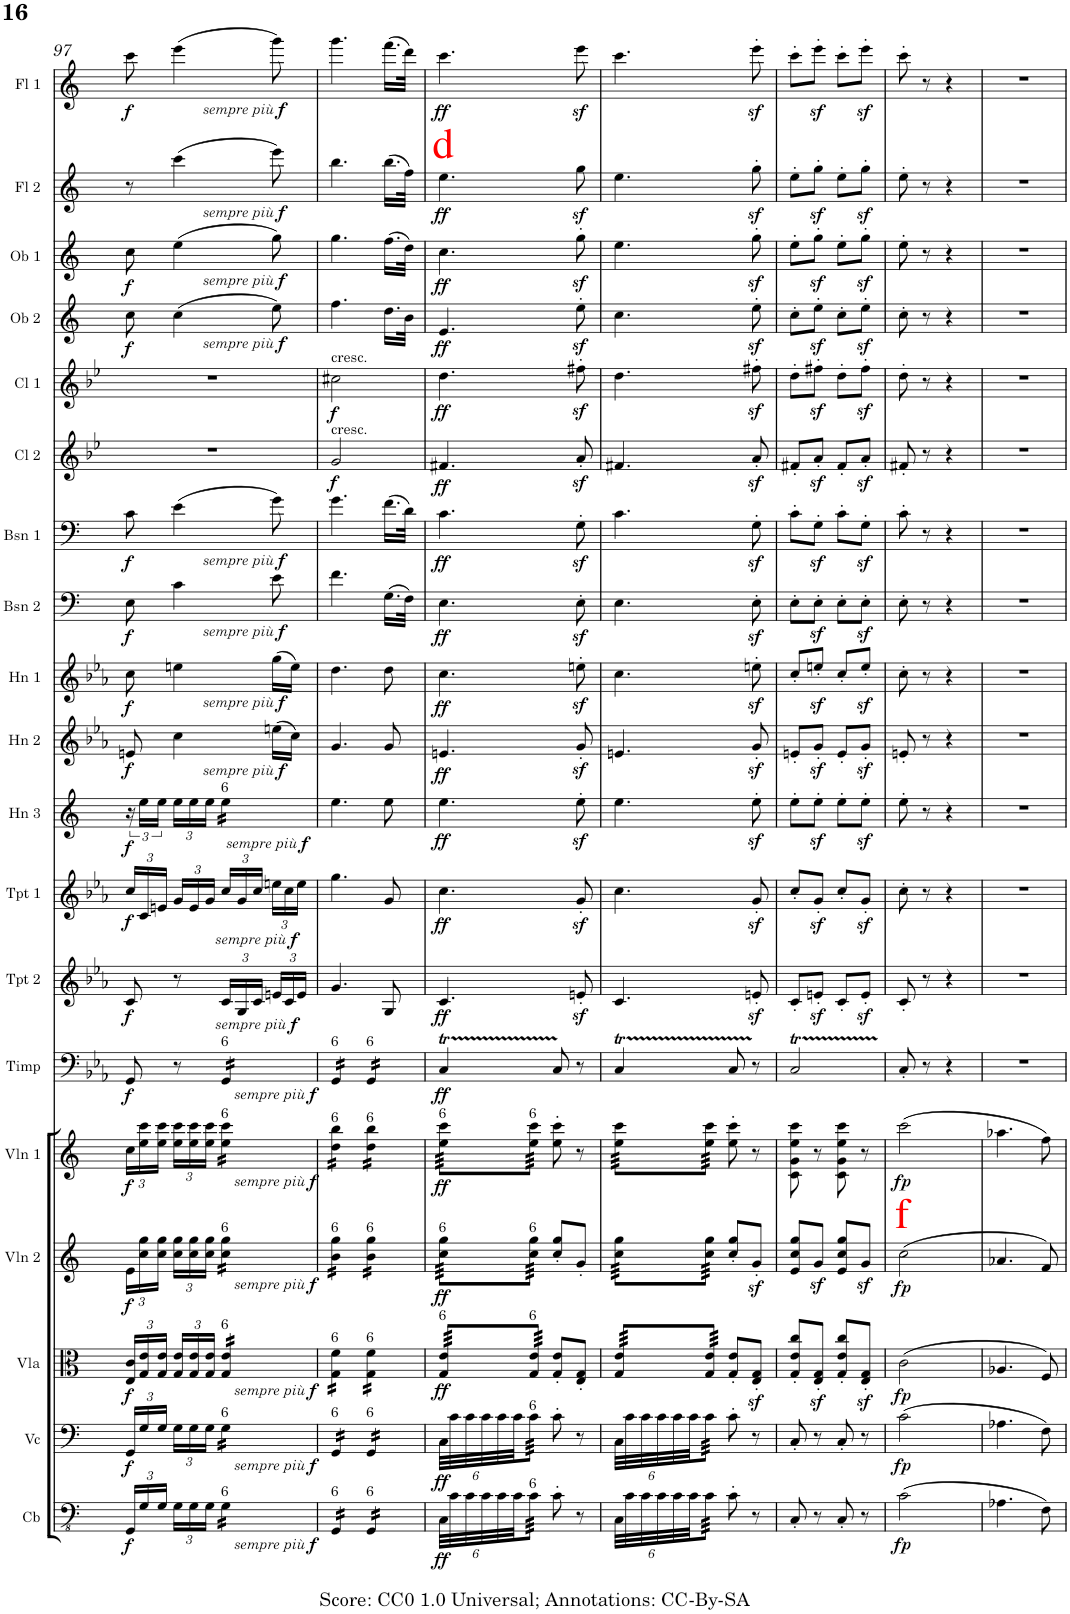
**kern	**dynam	**kern	**dynam	**kern	**dynam	**kern	**dynam	**kern	**text	**dynam	**kern	**dynam	**kern	**dynam	**kern	**dynam	**kern	**dynam	**kern	**dynam	**kern	**dynam	**kern	**dynam	**kern	**dynam	**kern	**dynam	**kern	**dynam	**kern	**dynam	**kern	**dynam	**kern	**dynam	**kern	**text	**dynam
*part19	*part19	*part18	*part18	*part17	*part17	*part16	*part16	*part15	*part15	*part15	*part14	*part14	*part13	*part13	*part12	*part12	*part11	*part11	*part10	*part10	*part9	*part9	*part8	*part8	*part7	*part7	*part6	*part6	*part5	*part5	*part4	*part4	*part3	*part3	*part2	*part2	*part1	*part1	*part1
*staff19	*staff19	*staff18	*staff18	*staff17	*staff17	*staff16	*staff16	*staff15	*staff15	*staff15	*staff14	*staff14	*staff13	*staff13	*staff12	*staff12	*staff11	*staff11	*staff10	*staff10	*staff9	*staff9	*staff8	*staff8	*staff7	*staff7	*staff6	*staff6	*staff5	*staff5	*staff4	*staff4	*staff3	*staff3	*staff2	*staff2	*staff1	*staff1	*staff1
*I"Contrabass	*	*I"Violoncello	*	*I"Viola	*	*I"Violin 2	*	*I"Violin 1	*	*	*I"Timpani	*	*I"C Trumpet 2	*	*I"C Trumpet 1	*	*I"Eb Horn 3	*	*I"C Horn 2	*	*I"C Horn 1	*	*I"Bassoon 2	*	*I"Bassoon 1	*	*I"Bb Clarinet 3	*	*I"Bb Clarinet 1	*	*I"Oboe 2	*	*I"Oboe 1	*	*I"Flute 2	*	*I"Flute 1	*	*
*I'Cb	*	*I'Vc	*	*I'Vla	*	*I'Vln 2	*	*I'Vln 1	*	*	*I'Timp	*	*I'Tpt 2	*	*I'Tpt 1	*	*I'Hn 3	*	*I'Hn 2	*	*I'Hn 1	*	*I'Bsn 2	*	*I'Bsn 1	*	*I'Cl 2	*	*I'Cl 1	*	*I'Ob 2	*	*I'Ob 1	*	*I'Fl 2	*	*I'Fl 1	*	*
!!LO:PB:g=z
*clefFv4	*	*clefF4	*	*clefC3	*	*clefG2	*	*clefG2	*	*	*clefF4	*	*clefG2	*	*clefG2	*	*clefG2	*	*clefG2	*	*clefG2	*	*clefF4	*	*clefF4	*	*clefG2	*	*clefG2	*	*clefG2	*	*clefG2	*	*clefG2	*	*clefG2	*	*
*	*	*	*	*	*	*	*	*	*	*	*	*	*	*	*	*	*Trd5c9	*	*Trd7c12	*	*Trd7c12	*	*	*	*	*	*Trd1c2	*	*Trd1c2	*	*	*	*	*	*	*	*	*	*
*k[]	*	*k[]	*	*k[]	*	*k[]	*	*k[]	*	*	*k[b-e-a-]	*	*k[b-e-a-]	*	*k[b-e-a-]	*	*k[]	*	*k[b-e-a-]	*	*k[b-e-a-]	*	*k[]	*	*k[]	*	*k[b-e-]	*	*k[b-e-]	*	*k[]	*	*k[]	*	*k[]	*	*k[]	*	*
*C:	*	*C:	*	*C:	*	*C:	*	*C:	*	*	*	*	*	*	*	*	*	*	*	*	*	*	*C:	*	*C:	*	*	*	*	*	*C:	*	*C:	*	*C:	*	*C:	*	*
*M2/4	*	*M2/4	*	*M2/4	*	*M2/4	*	*M2/4	*	*	*M2/4	*	*M2/4	*	*M2/4	*	*M2/4	*	*M2/4	*	*M2/4	*	*M2/4	*	*M2/4	*	*M2/4	*	*M2/4	*	*M2/4	*	*M2/4	*	*M2/4	*	*M2/4	*	*
*Xbrackettup	*	*Xbrackettup	*	*Xbrackettup	*	*Xbrackettup	*	*Xbrackettup	*	*	*	*	*	*	*Xbrackettup	*	*	*	*	*	*	*	*	*	*	*	*	*	*	*	*	*	*	*	*	*	*	*	*
=97	=97	=97	=97	=97	=97	=97	=97	=97	=97	=97	=97	=97	=97	=97	=97	=97	=97	=97	=97	=97	=97	=97	=97	=97	=97	=97	=97	=97	=97	=97	=97	=97	=97	=97	=97	=97	=97	=97	=97
!	!LO:DY:b	!	!LO:DY:b	!	!LO:DY:b	!	!LO:DY:b	!	!	!LO:DY:b	!	!LO:DY:b	!	!LO:DY:b	!	!LO:DY:b	!	!LO:DY:b	!	!LO:DY:b	!	!LO:DY:b	!	!LO:DY:b	!	!LO:DY:b	!	!	!	!	!	!LO:DY:b	!	!LO:DY:b	!	!	!	!	!LO:DY:b
24GGG/LL	f	24GG/LL	f	24E/ 24c/LL	f	24e\LL	f	24cc\LL	.	f	8GG/	f	8c/	f	24cc/LL	f	24r	f	8en/	f	8cc\	f	8E\	f	8c\	f	2r	.	2r	.	8cc\	f	8cc\	f	8r	.	8ccc\	.	f
24GG/	.	24G/	.	24G/ 24e/	.	24cc\ 24gg\	.	24ee\ 24ccc\	.	.	.	.	.	.	24c/	.	24ee\LL	.	.	.	.	.	.	.	.	.	.	.	.	.	.	.	.	.	.	.	.	.	.
24GG/JJ	.	24G/JJ	.	24G/ 24e/JJ	.	24cc\ 24gg\JJ	.	24ee\ 24ccc\JJ	.	.	.	.	.	.	24en/JJ	.	24ee\JJ	.	.	.	.	.	.	.	.	.	.	.	.	.	.	.	.	.	.	.	.	.	.
*	*	*	*	*	*	*	*	*	*	*	*	*	*	*	*	*	*Xbrackettup	*	*	*	*	*	*	*	*	*	*	*	*	*	*	*	*	*	*	*	*	*	*
24GG\LL	.	24G\LL	.	24G/ 24e/LL	.	24cc\ 24gg\LL	.	24ee\ 24ccc\LL	.	.	8r	.	8r	.	24g/LL	.	24ee\LL	.	4cc\	.	4een\	.	4c\	.	(4e\	.	.	.	.	.	(4cc\	.	(4ee\	.	(4ccc\	.	(4eee\	.	.
24GG\	.	24G\	.	24G/ 24e/	.	24cc\ 24gg\	.	24ee\ 24ccc\	.	.	.	.	.	.	24e/	.	24ee\	.	.	.	.	.	.	.	.	.	.	.	.	.	.	.	.	.	.	.	.	.	.
24GG\JJ	.	24G\JJ	.	24G/ 24e/JJ	.	24cc\ 24gg\JJ	.	24ee\ 24ccc\JJ	.	.	.	.	.	.	24g/JJ	.	24ee\JJ	.	.	.	.	.	.	.	.	.	.	.	.	.	.	.	.	.	.	.	.	.	.
*	*	*	*	*	*	*	*	*	*	*	*	*	*Xbrackettup	*	*	*	*	*	*	*	*	*	*	*	*	*	*	*	*	*	*	*	*	*	*	*	*	*	*
!	!	!	!	!	!	!	!	!	!	!	!	!	!	!	!	!	!LO:TX:a:t=6	!	!	!	!	!	!	!	!	!	!	!	!	!	!	!	!	!	!	!	!	!	!
!	!	!	!	!	!	!	!	!	!	!	!LO:TX:a:t=6	!	!	!	!	!	!	!	!	!	!	!	!	!	!	!	!	!	!	!	!	!	!	!	!	!	!	!	!
!	!	!	!	!	!	!	!	!LO:TX:a:t=6	!	!	!	!	!	!	!	!	!	!	!	!	!	!	!	!	!	!	!	!	!	!	!	!	!	!	!	!	!	!	!
!	!	!	!	!	!	!LO:TX:a:t=6	!	!	!	!	!	!	!	!	!	!	!	!	!	!	!	!	!	!	!	!	!	!	!	!	!	!	!	!	!	!	!	!	!
!	!	!	!	!LO:TX:a:t=6	!	!	!	!	!	!	!	!	!	!	!	!	!	!	!	!	!	!	!	!	!	!	!	!	!	!	!	!	!	!	!	!	!	!	!
!	!	!LO:TX:a:t=6	!	!	!	!	!	!	!	!	!	!	!	!	!	!	!	!	!	!	!	!	!	!	!	!	!	!	!	!	!	!	!	!	!	!	!	!	!
!LO:TX:a:t=6	!	!	!	!	!	!	!	!	!	!	!	!	!	!	!	!	!	!	!	!	!	!	!	!	!	!	!	!	!	!	!	!	!	!	!	!	!	!	!
!	!LO:DY:b	!	!	!	!	!	!	!	!	!	!	!	!	!	!	!	!	!	!	!	!	!	!	!	!	!	!	!	!	!	!	!	!	!	!	!	!	!	!
!	!LO:DY:n=1:b	!	!LO:DY:b	!	!	!	!	!	!	!	!	!	!	!	!	!	!	!	!	!	!	!	!	!	!	!	!	!	!	!	!	!	!	!	!	!	!	!	!
!	!	!	!LO:DY:n=1:b	!	!LO:DY:b	!	!	!	!	!	!	!	!	!	!	!	!	!	!	!	!	!	!	!	!	!	!	!	!	!	!	!	!	!	!	!	!	!	!
!	!	!	!	!	!LO:DY:n=1:b	!	!LO:DY:b	!	!	!	!	!	!	!	!	!	!	!	!	!	!	!	!	!	!	!	!	!	!	!	!	!	!	!	!	!	!	!	!
!	!	!	!	!	!	!	!LO:DY:n=1:b	!	!	!LO:DY:b	!	!	!	!	!	!	!	!	!	!	!	!	!	!	!	!	!	!	!	!	!	!	!	!	!	!	!	!	!
!	!	!	!	!	!	!	!	!	!	!LO:DY:n=1:b	!	!LO:DY:b	!	!	!	!	!	!	!	!	!	!	!	!	!	!	!	!	!	!	!	!	!	!	!	!	!	!	!
!	!	!	!	!	!	!	!	!	!	!	!	!LO:DY:n=1:b	!	!	!	!	!	!LO:DY:b	!	!	!	!	!	!	!	!	!	!	!	!	!	!	!	!	!	!	!	!	!
!	!	!	!	!	!	!	!	!	!	!	!	!	!	!	!	!	!	!LO:DY:n=1:b	!	!	!	!	!	!	!	!	!	!	!	!	!	!	!	!	!	!	!	!	!
*tremolo	*	*	*	*	*	*	*	*	*	*	*	*	*	*	*	*	*	*	*	*	*	*	*	*	*	*	*	*	*	*	*	*	*	*	*	*	*	*	*
*	*	*tremolo	*	*	*	*	*	*	*	*	*	*	*	*	*	*	*	*	*	*	*	*	*	*	*	*	*	*	*	*	*	*	*	*	*	*	*	*	*
*	*	*	*	*tremolo	*	*	*	*	*	*	*	*	*	*	*	*	*	*	*	*	*	*	*	*	*	*	*	*	*	*	*	*	*	*	*	*	*	*	*
*	*	*	*	*	*	*tremolo	*	*	*	*	*	*	*	*	*	*	*	*	*	*	*	*	*	*	*	*	*	*	*	*	*	*	*	*	*	*	*	*	*
*	*	*	*	*	*	*	*	*tremolo	*	*	*	*	*	*	*	*	*	*	*	*	*	*	*	*	*	*	*	*	*	*	*	*	*	*	*	*	*	*	*
*	*	*	*	*	*	*	*	*	*	*	*tremolo	*	*	*	*	*	*	*	*	*	*	*	*	*	*	*	*	*	*	*	*	*	*	*	*	*	*	*	*
*	*	*	*	*	*	*	*	*	*	*	*	*	*	*	*	*	*tremolo	*	*	*	*	*	*	*	*	*	*	*	*	*	*	*	*	*	*	*	*	*	*
16GG\LL	other-dynamics f	16G\LL	other-dynamics f	16G/ 16e/LL	other-dynamics f	16cc\ 16gg\LL	other-dynamics f	16ee\ 16ccc\LL	.	other-dynamics f	16GG/LL	other-dynamics f	24c/LL	.	24cc/LL	.	16ee\LL	other-dynamics f	.	.	.	.	.	.	.	.	.	.	.	.	.	.	.	.	.	.	.	.	.
.	.	.	.	.	.	.	.	.	.	.	.	.	24G/	.	24g/	.	.	.	.	.	.	.	.	.	.	.	.	.	.	.	.	.	.	.	.	.	.	.	.
16GG\	.	16G\	.	16G/ 16e/	.	16cc\ 16gg\	.	16ee\ 16ccc\	.	.	16GG/	.	.	.	.	.	16ee\	.	.	.	.	.	.	.	.	.	.	.	.	.	.	.	.	.	.	.	.	.	.
.	.	.	.	.	.	.	.	.	.	.	.	.	24c/JJ	.	24cc/JJ	.	.	.	.	.	.	.	.	.	.	.	.	.	.	.	.	.	.	.	.	.	.	.	.
!	!	!	!	!	!	!	!	!	!	!	!	!	!	!	!	!	!	!	!	!LO:DY:b	!	!	!	!	!	!	!	!	!	!	!	!	!	!	!	!	!	!	!
!	!	!	!	!	!	!	!	!	!	!	!	!	!	!	!	!	!	!	!	!LO:DY:n=1:b	!	!LO:DY:b	!	!	!	!	!	!	!	!	!	!	!	!	!	!	!	!	!
!	!	!	!	!	!	!	!	!	!	!	!	!	!	!	!	!	!	!	!	!	!	!LO:DY:n=1:b	!	!LO:DY:b	!	!	!	!	!	!	!	!	!	!	!	!	!	!	!
!	!	!	!	!	!	!	!	!	!	!	!	!	!	!	!	!	!	!	!	!	!	!	!	!LO:DY:n=1:b	!	!LO:DY:b	!	!	!	!	!	!	!	!	!	!	!	!	!
!	!	!	!	!	!	!	!	!	!	!	!	!	!	!	!	!	!	!	!	!	!	!	!	!	!	!LO:DY:n=1:b	!	!	!	!	!	!LO:DY:b	!	!	!	!	!	!	!
!	!	!	!	!	!	!	!	!	!	!	!	!	!	!	!	!	!	!	!	!	!	!	!	!	!	!	!	!	!	!	!	!LO:DY:n=1:b	!	!LO:DY:b	!	!	!	!	!
!	!	!	!	!	!	!	!	!	!	!	!	!	!	!	!	!	!	!	!	!	!	!	!	!	!	!	!	!	!	!	!	!	!	!LO:DY:n=1:b	!	!LO:DY:b	!	!	!
!	!	!	!	!	!	!	!	!	!	!	!	!	!	!	!	!	!	!	!	!	!	!	!	!	!	!	!	!	!	!	!	!	!	!	!	!LO:DY:n=1:b	!	!	!LO:DY:b
!	!	!	!	!	!	!	!	!	!	!	!	!	!	!	!	!	!	!	!	!	!	!	!	!	!	!	!	!	!	!	!	!	!	!	!	!	!	!	!LO:DY:n=1:b
16GG\	.	16G\	.	16G/ 16e/	.	16cc\ 16gg\	.	16ee\ 16ccc\	.	.	16GG/	.	24en/LL	.	24een\LL	.	16ee\	.	(16een\LL	other-dynamics f	(16gg\LL	other-dynamics f	8e\	other-dynamics f	8g\)	other-dynamics f	.	.	.	.	8ee\)	other-dynamics f	8gg\)	other-dynamics f	8eee\)	other-dynamics f	8ggg\)	.	other-dynamics f
!	!	!	!	!	!	!	!	!	!	!	!	!	!	!LO:DY:b	!	!	!	!	!	!	!	!	!	!	!	!	!	!	!	!	!	!	!	!	!	!	!	!	!
!	!	!	!	!	!	!	!	!	!	!	!	!	!	!LO:DY:n=1:b	!	!LO:DY:b	!	!	!	!	!	!	!	!	!	!	!	!	!	!	!	!	!	!	!	!	!	!	!
!	!	!	!	!	!	!	!	!	!	!	!	!	!	!	!	!LO:DY:n=1:b	!	!	!	!	!	!	!	!	!	!	!	!	!	!	!	!	!	!	!	!	!	!	!
.	.	.	.	.	.	.	.	.	.	.	.	.	24c/	other-dynamics f	24cc\	other-dynamics f	.	.	.	.	.	.	.	.	.	.	.	.	.	.	.	.	.	.	.	.	.	.	.
16GG\JJ	.	16G\JJ	.	16G/ 16e/JJ	.	16cc\ 16gg\JJ	.	16ee\ 16ccc\JJ	.	.	16GG/JJ	.	.	.	.	.	16ee\JJ	.	16cc\JJ)	.	16ee\JJ)	.	.	.	.	.	.	.	.	.	.	.	.	.	.	.	.	.	.
*	*	*	*	*	*	*	*	*	*	*	*	*	*	*	*	*	*Xtremolo	*	*	*	*	*	*	*	*	*	*	*	*	*	*	*	*	*	*	*	*	*	*
.	.	.	.	.	.	.	.	.	.	.	.	.	24e/JJ	.	24ee\JJ	.	.	.	.	.	.	.	.	.	.	.	.	.	.	.	.	.	.	.	.	.	.	.	.
=98	=98	=98	=98	=98	=98	=98	=98	=98	=98	=98	=98	=98	=98	=98	=98	=98	=98	=98	=98	=98	=98	=98	=98	=98	=98	=98	=98	=98	=98	=98	=98	=98	=98	=98	=98	=98	=98	=98	=98
!	!	!	!	!	!	!	!	!	!	!	!	!	!	!	!	!	!	!	!	!	!	!	!	!	!	!	!	!	!LO:TX:a:t=cresc.	!	!	!	!	!	!	!	!	!	!
!	!	!	!	!	!	!	!	!	!	!	!	!	!	!	!	!	!	!	!	!	!	!	!	!	!	!	!LO:TX:a:t=cresc.	!	!	!	!	!	!	!	!	!	!	!	!
!	!	!	!	!	!	!	!	!	!	!	!LO:TX:a:t=6	!	!	!	!	!	!	!	!	!	!	!	!	!	!	!	!	!	!	!	!	!	!	!	!	!	!	!	!
!	!	!	!	!	!	!	!	!LO:TX:a:t=6	!	!	!	!	!	!	!	!	!	!	!	!	!	!	!	!	!	!	!	!	!	!	!	!	!	!	!	!	!	!	!
!	!	!	!	!	!	!LO:TX:a:t=6	!	!	!	!	!	!	!	!	!	!	!	!	!	!	!	!	!	!	!	!	!	!	!	!	!	!	!	!	!	!	!	!	!
!	!	!	!	!LO:TX:a:t=6	!	!	!	!	!	!	!	!	!	!	!	!	!	!	!	!	!	!	!	!	!	!	!	!	!	!	!	!	!	!	!	!	!	!	!
!	!	!LO:TX:a:t=6	!	!	!	!	!	!	!	!	!	!	!	!	!	!	!	!	!	!	!	!	!	!	!	!	!	!	!	!	!	!	!	!	!	!	!	!	!
!LO:TX:a:t=6	!	!	!	!	!	!	!	!	!	!	!	!	!	!	!	!	!	!	!	!	!	!	!	!	!	!	!	!	!	!	!	!	!	!	!	!	!	!	!
!	!	!	!	!	!	!	!	!	!	!	!	!	!	!	!	!	!	!	!	!	!	!	!	!	!	!	!	!LO:DY:b	!	!LO:DY:b	!	!	!	!	!	!	!	!	!
16GGG/LL	.	16GG/LL	.	16G\ 16f\LL	.	16b\ 16gg\LL	.	16dd\ 16bb\LL	.	.	16GG/LL	.	4.g/	.	4.gg\	.	4.ee\	.	4.g/	.	4.dd\	.	4.f\	.	4.g\	.	2g/	f	2cc#X\	f	4.ff\	.	4.gg\	.	4.bb\	.	4.ggg\	.	.
16GGG/	.	16GG/	.	16G\ 16f\	.	16b\ 16gg\	.	16dd\ 16bb\	.	.	16GG/	.	.	.	.	.	.	.	.	.	.	.	.	.	.	.	.	.	.	.	.	.	.	.	.	.	.	.	.
16GGG/	.	16GG/	.	16G\ 16f\	.	16b\ 16gg\	.	16dd\ 16bb\	.	.	16GG/	.	.	.	.	.	.	.	.	.	.	.	.	.	.	.	.	.	.	.	.	.	.	.	.	.	.	.	.
16GGG/JJ	.	16GG/JJ	.	16G\ 16f\JJ	.	16b\ 16gg\JJ	.	16dd\ 16bb\JJ	.	.	16GG/JJ	.	.	.	.	.	.	.	.	.	.	.	.	.	.	.	.	.	.	.	.	.	.	.	.	.	.	.	.
!	!	!	!	!	!	!	!	!	!	!	!LO:TX:a:t=6	!	!	!	!	!	!	!	!	!	!	!	!	!	!	!	!	!	!	!	!	!	!	!	!	!	!	!	!
!	!	!	!	!	!	!	!	!LO:TX:a:t=6	!	!	!	!	!	!	!	!	!	!	!	!	!	!	!	!	!	!	!	!	!	!	!	!	!	!	!	!	!	!	!
!	!	!	!	!	!	!LO:TX:a:t=6	!	!	!	!	!	!	!	!	!	!	!	!	!	!	!	!	!	!	!	!	!	!	!	!	!	!	!	!	!	!	!	!	!
!	!	!	!	!LO:TX:a:t=6	!	!	!	!	!	!	!	!	!	!	!	!	!	!	!	!	!	!	!	!	!	!	!	!	!	!	!	!	!	!	!	!	!	!	!
!	!	!LO:TX:a:t=6	!	!	!	!	!	!	!	!	!	!	!	!	!	!	!	!	!	!	!	!	!	!	!	!	!	!	!	!	!	!	!	!	!	!	!	!	!
!LO:TX:a:t=6	!	!	!	!	!	!	!	!	!	!	!	!	!	!	!	!	!	!	!	!	!	!	!	!	!	!	!	!	!	!	!	!	!	!	!	!	!	!	!
16GGG/LL	.	16GG/LL	.	16G\ 16f\LL	.	16b\ 16gg\LL	.	16dd\ 16bb\LL	.	.	16GG/LL	.	.	.	.	.	.	.	.	.	.	.	.	.	.	.	.	.	.	.	.	.	.	.	.	.	.	.	.
16GGG/	.	16GG/	.	16G\ 16f\	.	16b\ 16gg\	.	16dd\ 16bb\	.	.	16GG/	.	.	.	.	.	.	.	.	.	.	.	.	.	.	.	.	.	.	.	.	.	.	.	.	.	.	.	.
16GGG/	.	16GG/	.	16G\ 16f\	.	16b\ 16gg\	.	16dd\ 16bb\	.	.	16GG/	.	8G/	.	8g/	.	8ee\	.	8g/	.	8dd\	.	(16.G\LL	.	(16.f\LL	.	.	.	.	.	16.dd\LL	.	(16.ff\LL	.	(16.bb\LL	.	(16.fff\LL	.	.
16GGG/JJ	.	16GG/JJ	.	16G\ 16f\JJ	.	16b\ 16gg\JJ	.	16dd\ 16bb\JJ	.	.	16GG/JJ	.	.	.	.	.	.	.	.	.	.	.	.	.	.	.	.	.	.	.	.	.	.	.	.	.	.	.	.
*	*	*	*	*	*	*	*	*	*	*	*Xtremolo	*	*	*	*	*	*	*	*	*	*	*	*	*	*	*	*	*	*	*	*	*	*	*	*	*	*	*	*
*	*	*Xtremolo	*	*	*	*	*	*	*	*	*	*	*	*	*	*	*	*	*	*	*	*	*	*	*	*	*	*	*	*	*	*	*	*	*	*	*	*	*
*Xtremolo	*	*	*	*	*	*	*	*	*	*	*	*	*	*	*	*	*	*	*	*	*	*	*	*	*	*	*	*	*	*	*	*	*	*	*	*	*	*	*
.	.	.	.	.	.	.	.	.	.	.	.	.	.	.	.	.	.	.	.	.	.	.	32F\JJk)	.	32d\JJk)	.	.	.	.	.	32b\JJk	.	32dd\JJk)	.	32ff\JJk)	.	32ddd\JJk)	.	.
=99	=99	=99	=99	=99	=99	=99	=99	=99	=99	=99	=99	=99	=99	=99	=99	=99	=99	=99	=99	=99	=99	=99	=99	=99	=99	=99	=99	=99	=99	=99	=99	=99	=99	=99	=99	=99	=99	=99	=99
!	!	!	!	!	!	!	!	!LO:TX:a:t=6	!	!	!	!	!	!	!	!	!	!	!	!	!	!	!	!	!	!	!	!	!	!	!	!	!	!	!	!	!	!	!
!	!	!	!	!	!	!LO:TX:a:t=6	!	!	!	!	!	!	!	!	!	!	!	!	!	!	!	!	!	!	!	!	!	!	!	!	!	!	!	!	!	!	!	!	!
!	!	!	!	!LO:TX:a:t=6	!	!	!	!	!	!	!	!	!	!	!	!	!	!	!	!	!	!	!	!	!	!	!	!	!	!	!	!	!	!	!	!	!	!	!
!	!LO:DY:b	!	!LO:DY:b	!	!LO:DY:b	!	!LO:DY:b	!	!	!LO:DY:b	!	!LO:DY:b	!	!LO:DY:b	!	!LO:DY:b	!	!LO:DY:b	!	!LO:DY:b	!	!LO:DY:b	!	!LO:DY:b	!	!LO:DY:b	!	!LO:DY:b	!	!LO:DY:b	!	!LO:DY:b	!	!LO:DY:b	!	!LO:DY:b	!	!LO:LY:b:color=#FF0000	!LO:DY:b
48CC\LLL	ff	48C\LLL	ff	64G/ 64e/LLLL	ff	64cc\ 64gg\LLLL	ff	64ee\ 64ccc\LLLL	.	ff	4CT/	ff	4.c/	ff	4.cc\	ff	4.ee\	ff	4.en/	ff	4.cc\	ff	4.E\	ff	4.c\	ff	4.f#X/	ff	4.dd\	ff	4.e/	ff	4.cc\	ff	4.ee\	ff	4.ccc\	d	ff
.	.	.	.	64G/ 64e/	.	64cc\ 64gg\	.	64ee\ 64ccc\	.	.	.	.	.	.	.	.	.	.	.	.	.	.	.	.	.	.	.	.	.	.	.	.	.	.	.	.	.	.	.
48C\	.	48c\	.	.	.	.	.	.	.	.	.	.	.	.	.	.	.	.	.	.	.	.	.	.	.	.	.	.	.	.	.	.	.	.	.	.	.	.	.
.	.	.	.	64G/ 64e/	.	64cc\ 64gg\	.	64ee\ 64ccc\	.	.	.	.	.	.	.	.	.	.	.	.	.	.	.	.	.	.	.	.	.	.	.	.	.	.	.	.	.	.	.
48C\	.	48c\	.	.	.	.	.	.	.	.	.	.	.	.	.	.	.	.	.	.	.	.	.	.	.	.	.	.	.	.	.	.	.	.	.	.	.	.	.
.	.	.	.	64G/ 64e/	.	64cc\ 64gg\	.	64ee\ 64ccc\	.	.	.	.	.	.	.	.	.	.	.	.	.	.	.	.	.	.	.	.	.	.	.	.	.	.	.	.	.	.	.
48C\	.	48c\	.	64G/ 64e/	.	64cc\ 64gg\	.	64ee\ 64ccc\	.	.	.	.	.	.	.	.	.	.	.	.	.	.	.	.	.	.	.	.	.	.	.	.	.	.	.	.	.	.	.
.	.	.	.	64G/ 64e/	.	64cc\ 64gg\	.	64ee\ 64ccc\	.	.	.	.	.	.	.	.	.	.	.	.	.	.	.	.	.	.	.	.	.	.	.	.	.	.	.	.	.	.	.
48C\	.	48c\	.	.	.	.	.	.	.	.	.	.	.	.	.	.	.	.	.	.	.	.	.	.	.	.	.	.	.	.	.	.	.	.	.	.	.	.	.
.	.	.	.	64G/ 64e/	.	64cc\ 64gg\	.	64ee\ 64ccc\	.	.	.	.	.	.	.	.	.	.	.	.	.	.	.	.	.	.	.	.	.	.	.	.	.	.	.	.	.	.	.
48C\JJ	.	48c\JJ	.	.	.	.	.	.	.	.	.	.	.	.	.	.	.	.	.	.	.	.	.	.	.	.	.	.	.	.	.	.	.	.	.	.	.	.	.
.	.	.	.	64G/ 64e/	.	64cc\ 64gg\	.	64ee\ 64ccc\	.	.	.	.	.	.	.	.	.	.	.	.	.	.	.	.	.	.	.	.	.	.	.	.	.	.	.	.	.	.	.
!	!	!	!	!	!	!	!	!LO:TX:a:t=6	!	!	!	!	!	!	!	!	!	!	!	!	!	!	!	!	!	!	!	!	!	!	!	!	!	!	!	!	!	!	!
!	!	!	!	!	!	!LO:TX:a:t=6	!	!	!	!	!	!	!	!	!	!	!	!	!	!	!	!	!	!	!	!	!	!	!	!	!	!	!	!	!	!	!	!	!
!	!	!	!	!LO:TX:a:t=6	!	!	!	!	!	!	!	!	!	!	!	!	!	!	!	!	!	!	!	!	!	!	!	!	!	!	!	!	!	!	!	!	!	!	!
!	!	!LO:TX:a:t=6	!	!	!	!	!	!	!	!	!	!	!	!	!	!	!	!	!	!	!	!	!	!	!	!	!	!	!	!	!	!	!	!	!	!	!	!	!
!LO:TX:a:t=6	!	!	!	!	!	!	!	!	!	!	!	!	!	!	!	!	!	!	!	!	!	!	!	!	!	!	!	!	!	!	!	!	!	!	!	!	!	!	!
*tremolo	*	*	*	*	*	*	*	*	*	*	*	*	*	*	*	*	*	*	*	*	*	*	*	*	*	*	*	*	*	*	*	*	*	*	*	*	*	*	*
*	*	*tremolo	*	*	*	*	*	*	*	*	*	*	*	*	*	*	*	*	*	*	*	*	*	*	*	*	*	*	*	*	*	*	*	*	*	*	*	*	*
64C\	.	64c\	.	64G/ 64e/	.	64cc\ 64gg\	.	64ee\ 64ccc\	.	.	.	.	.	.	.	.	.	.	.	.	.	.	.	.	.	.	.	.	.	.	.	.	.	.	.	.	.	.	.
64C\	.	64c\	.	64G/ 64e/	.	64cc\ 64gg\	.	64ee\ 64ccc\	.	.	.	.	.	.	.	.	.	.	.	.	.	.	.	.	.	.	.	.	.	.	.	.	.	.	.	.	.	.	.
64C\	.	64c\	.	64G/ 64e/	.	64cc\ 64gg\	.	64ee\ 64ccc\	.	.	.	.	.	.	.	.	.	.	.	.	.	.	.	.	.	.	.	.	.	.	.	.	.	.	.	.	.	.	.
64C\	.	64c\	.	64G/ 64e/	.	64cc\ 64gg\	.	64ee\ 64ccc\	.	.	.	.	.	.	.	.	.	.	.	.	.	.	.	.	.	.	.	.	.	.	.	.	.	.	.	.	.	.	.
64C\	.	64c\	.	64G/ 64e/	.	64cc\ 64gg\	.	64ee\ 64ccc\	.	.	.	.	.	.	.	.	.	.	.	.	.	.	.	.	.	.	.	.	.	.	.	.	.	.	.	.	.	.	.
64C\	.	64c\	.	64G/ 64e/	.	64cc\ 64gg\	.	64ee\ 64ccc\	.	.	.	.	.	.	.	.	.	.	.	.	.	.	.	.	.	.	.	.	.	.	.	.	.	.	.	.	.	.	.
64C\	.	64c\	.	64G/ 64e/	.	64cc\ 64gg\	.	64ee\ 64ccc\	.	.	.	.	.	.	.	.	.	.	.	.	.	.	.	.	.	.	.	.	.	.	.	.	.	.	.	.	.	.	.
64C\JJJJ	.	64c\JJJJ	.	64G/ 64e/JJJJ	.	64cc\ 64gg\JJJJ	.	64ee\ 64ccc\JJJJ	.	.	.	.	.	.	.	.	.	.	.	.	.	.	.	.	.	.	.	.	.	.	.	.	.	.	.	.	.	.	.
*	*	*	*	*	*	*	*	*Xtremolo	*	*	*	*	*	*	*	*	*	*	*	*	*	*	*	*	*	*	*	*	*	*	*	*	*	*	*	*	*	*	*
*	*	*	*	*	*	*Xtremolo	*	*	*	*	*	*	*	*	*	*	*	*	*	*	*	*	*	*	*	*	*	*	*	*	*	*	*	*	*	*	*	*	*
*	*	*	*	*Xtremolo	*	*	*	*	*	*	*	*	*	*	*	*	*	*	*	*	*	*	*	*	*	*	*	*	*	*	*	*	*	*	*	*	*	*	*
*	*	*Xtremolo	*	*	*	*	*	*	*	*	*	*	*	*	*	*	*	*	*	*	*	*	*	*	*	*	*	*	*	*	*	*	*	*	*	*	*	*	*
*Xtremolo	*	*	*	*	*	*	*	*	*	*	*	*	*	*	*	*	*	*	*	*	*	*	*	*	*	*	*	*	*	*	*	*	*	*	*	*	*	*	*
8C'\	.	8c'\	.	8G/' 8e/'L	.	8cc/' 8gg/'L	.	8ee\' 8ccc\'	.	.	8CTTT/	.	.	.	.	.	.	.	.	.	.	.	.	.	.	.	.	.	.	.	.	.	.	.	.	.	.	.	.
8r	.	8r	.	8E/' 8G/'J	.	8g'/J	.	8r	.	.	8r	.	8enz<'/	.	8gz<'/	.	8eez<'\	.	8gz<'/	.	8eenz<'\	.	8Ez<'\	.	8Gz<'\	.	8az<'/	.	8ff#Xz<'\	.	8eez<'\	.	8ggz<'\	.	8ggz<\	.	8eeez<\	.	.
=100	=100	=100	=100	=100	=100	=100	=100	=100	=100	=100	=100	=100	=100	=100	=100	=100	=100	=100	=100	=100	=100	=100	=100	=100	=100	=100	=100	=100	=100	=100	=100	=100	=100	=100	=100	=100	=100	=100	=100
*	*	*	*	*tremolo	*	*	*	*	*	*	*	*	*	*	*	*	*	*	*	*	*	*	*	*	*	*	*	*	*	*	*	*	*	*	*	*	*	*	*
*	*	*	*	*	*	*tremolo	*	*	*	*	*	*	*	*	*	*	*	*	*	*	*	*	*	*	*	*	*	*	*	*	*	*	*	*	*	*	*	*	*
*	*	*	*	*	*	*	*	*tremolo	*	*	*	*	*	*	*	*	*	*	*	*	*	*	*	*	*	*	*	*	*	*	*	*	*	*	*	*	*	*	*
48CC\LLL	.	48C\LLL	.	64G/ 64e/LLLL	.	64cc\ 64gg\LLLL	.	64ee\ 64ccc\LLLL	.	.	4CT/	.	4.c/	.	4.cc\	.	4.ee\	.	4.en/	.	4.cc\	.	4.E\	.	4.c\	.	4.f#X/	.	4.dd\	.	4.cc\	.	4.ee\	.	4.ee\	.	4.ccc\	.	.
.	.	.	.	64G/ 64e/	.	64cc\ 64gg\	.	64ee\ 64ccc\	.	.	.	.	.	.	.	.	.	.	.	.	.	.	.	.	.	.	.	.	.	.	.	.	.	.	.	.	.	.	.
48C\	.	48c\	.	.	.	.	.	.	.	.	.	.	.	.	.	.	.	.	.	.	.	.	.	.	.	.	.	.	.	.	.	.	.	.	.	.	.	.	.
.	.	.	.	64G/ 64e/	.	64cc\ 64gg\	.	64ee\ 64ccc\	.	.	.	.	.	.	.	.	.	.	.	.	.	.	.	.	.	.	.	.	.	.	.	.	.	.	.	.	.	.	.
48C\	.	48c\	.	.	.	.	.	.	.	.	.	.	.	.	.	.	.	.	.	.	.	.	.	.	.	.	.	.	.	.	.	.	.	.	.	.	.	.	.
.	.	.	.	64G/ 64e/	.	64cc\ 64gg\	.	64ee\ 64ccc\	.	.	.	.	.	.	.	.	.	.	.	.	.	.	.	.	.	.	.	.	.	.	.	.	.	.	.	.	.	.	.
48C\	.	48c\	.	64G/ 64e/	.	64cc\ 64gg\	.	64ee\ 64ccc\	.	.	.	.	.	.	.	.	.	.	.	.	.	.	.	.	.	.	.	.	.	.	.	.	.	.	.	.	.	.	.
.	.	.	.	64G/ 64e/	.	64cc\ 64gg\	.	64ee\ 64ccc\	.	.	.	.	.	.	.	.	.	.	.	.	.	.	.	.	.	.	.	.	.	.	.	.	.	.	.	.	.	.	.
48C\	.	48c\	.	.	.	.	.	.	.	.	.	.	.	.	.	.	.	.	.	.	.	.	.	.	.	.	.	.	.	.	.	.	.	.	.	.	.	.	.
.	.	.	.	64G/ 64e/	.	64cc\ 64gg\	.	64ee\ 64ccc\	.	.	.	.	.	.	.	.	.	.	.	.	.	.	.	.	.	.	.	.	.	.	.	.	.	.	.	.	.	.	.
48C\JJ	.	48c\JJ	.	.	.	.	.	.	.	.	.	.	.	.	.	.	.	.	.	.	.	.	.	.	.	.	.	.	.	.	.	.	.	.	.	.	.	.	.
.	.	.	.	64G/ 64e/	.	64cc\ 64gg\	.	64ee\ 64ccc\	.	.	.	.	.	.	.	.	.	.	.	.	.	.	.	.	.	.	.	.	.	.	.	.	.	.	.	.	.	.	.
*tremolo	*	*	*	*	*	*	*	*	*	*	*	*	*	*	*	*	*	*	*	*	*	*	*	*	*	*	*	*	*	*	*	*	*	*	*	*	*	*	*
*	*	*tremolo	*	*	*	*	*	*	*	*	*	*	*	*	*	*	*	*	*	*	*	*	*	*	*	*	*	*	*	*	*	*	*	*	*	*	*	*	*
64C\	.	64c\	.	64G/ 64e/	.	64cc\ 64gg\	.	64ee\ 64ccc\	.	.	.	.	.	.	.	.	.	.	.	.	.	.	.	.	.	.	.	.	.	.	.	.	.	.	.	.	.	.	.
64C\	.	64c\	.	64G/ 64e/	.	64cc\ 64gg\	.	64ee\ 64ccc\	.	.	.	.	.	.	.	.	.	.	.	.	.	.	.	.	.	.	.	.	.	.	.	.	.	.	.	.	.	.	.
64C\	.	64c\	.	64G/ 64e/	.	64cc\ 64gg\	.	64ee\ 64ccc\	.	.	.	.	.	.	.	.	.	.	.	.	.	.	.	.	.	.	.	.	.	.	.	.	.	.	.	.	.	.	.
64C\	.	64c\	.	64G/ 64e/	.	64cc\ 64gg\	.	64ee\ 64ccc\	.	.	.	.	.	.	.	.	.	.	.	.	.	.	.	.	.	.	.	.	.	.	.	.	.	.	.	.	.	.	.
64C\	.	64c\	.	64G/ 64e/	.	64cc\ 64gg\	.	64ee\ 64ccc\	.	.	.	.	.	.	.	.	.	.	.	.	.	.	.	.	.	.	.	.	.	.	.	.	.	.	.	.	.	.	.
64C\	.	64c\	.	64G/ 64e/	.	64cc\ 64gg\	.	64ee\ 64ccc\	.	.	.	.	.	.	.	.	.	.	.	.	.	.	.	.	.	.	.	.	.	.	.	.	.	.	.	.	.	.	.
64C\	.	64c\	.	64G/ 64e/	.	64cc\ 64gg\	.	64ee\ 64ccc\	.	.	.	.	.	.	.	.	.	.	.	.	.	.	.	.	.	.	.	.	.	.	.	.	.	.	.	.	.	.	.
64C\JJJJ	.	64c\JJJJ	.	64G/ 64e/JJJJ	.	64cc\ 64gg\JJJJ	.	64ee\ 64ccc\JJJJ	.	.	.	.	.	.	.	.	.	.	.	.	.	.	.	.	.	.	.	.	.	.	.	.	.	.	.	.	.	.	.
*	*	*	*	*	*	*	*	*Xtremolo	*	*	*	*	*	*	*	*	*	*	*	*	*	*	*	*	*	*	*	*	*	*	*	*	*	*	*	*	*	*	*
*	*	*	*	*	*	*Xtremolo	*	*	*	*	*	*	*	*	*	*	*	*	*	*	*	*	*	*	*	*	*	*	*	*	*	*	*	*	*	*	*	*	*
*	*	*	*	*Xtremolo	*	*	*	*	*	*	*	*	*	*	*	*	*	*	*	*	*	*	*	*	*	*	*	*	*	*	*	*	*	*	*	*	*	*	*
*	*	*Xtremolo	*	*	*	*	*	*	*	*	*	*	*	*	*	*	*	*	*	*	*	*	*	*	*	*	*	*	*	*	*	*	*	*	*	*	*	*	*
*Xtremolo	*	*	*	*	*	*	*	*	*	*	*	*	*	*	*	*	*	*	*	*	*	*	*	*	*	*	*	*	*	*	*	*	*	*	*	*	*	*	*
8C'\	.	8c'\	.	8G/' 8e/'L	.	8cc/' 8gg/'L	.	8ee\' 8ccc\'	.	.	8CTTT/	.	.	.	.	.	.	.	.	.	.	.	.	.	.	.	.	.	.	.	.	.	.	.	.	.	.	.	.
8r	.	8r	.	8E/z<' 8G/z<'J	.	8gz<'/J	.	8r	.	.	8r	.	8enz<'/	.	8gz<'/	.	8eez<'\	.	8gz<'/	.	8eenz<'\	.	8Ez<'\	.	8Gz<'\	.	8az<'/	.	8ff#Xz<'\	.	8eez<'\	.	8ggz<'\	.	8ggz<'\	.	8eeez<'\	.	.
=101	=101	=101	=101	=101	=101	=101	=101	=101	=101	=101	=101	=101	=101	=101	=101	=101	=101	=101	=101	=101	=101	=101	=101	=101	=101	=101	=101	=101	=101	=101	=101	=101	=101	=101	=101	=101	=101	=101	=101
8CC'/	.	8C'/	.	8G/' 8e/' 8cc/'L	.	8e/ 8cc/ 8gg/L	.	8c\ 8g\ 8ee\ 8ccc\	.	.	2CT/	.	8c'/L	.	8cc'/L	.	8ee'\L	.	8en'/L	.	8cc'/L	.	8E'\L	.	8c'\L	.	8f#X'/L	.	8dd'\L	.	8cc'\L	.	8ee'\L	.	8ee'\L	.	8ccc'\L	.	.
8r	.	8r	.	8E/z<' 8G/z<'J	.	8gz</J	.	8r	.	.	.	.	8enz<'/J	.	8gz<'/J	.	8eez<'\J	.	8gz<'/J	.	8eenz<'/J	.	8Ez<'\J	.	8Gz<'\J	.	8az<'/J	.	8ff#Xz<'\J	.	8eez<'\J	.	8ggz<'\J	.	8ggz<'\J	.	8eeez<'\J	.	.
8CC'/	.	8C'/	.	8G/' 8e/' 8cc/'L	.	8e/ 8cc/ 8gg/L	.	8c\ 8g\ 8ee\ 8ccc\	.	.	.	.	8c'/L	.	8cc'/L	.	8ee'\L	.	8e'/L	.	8cc'/L	.	8E'\L	.	8c'\L	.	8f#'/L	.	8dd'\L	.	8cc'\L	.	8ee'\L	.	8ee'\L	.	8ccc'\L	.	.
8r	.	8r	.	8E/z<' 8G/z<'J	.	8gz</J	.	8r	.	.	.	.	8ez<'/J	.	8gz<'/J	.	8eez<'\J	.	8gz<'/J	.	8eez<'/J	.	8Ez<'\J	.	8Gz<'\J	.	8az<'/J	.	8ff#z<'\J	.	8eez<'\J	.	8ggz<'\J	.	8ggz<'\J	.	8eeez<'\J	.	.
=102	=102	=102	=102	=102	=102	=102	=102	=102	=102	=102	=102	=102	=102	=102	=102	=102	=102	=102	=102	=102	=102	=102	=102	=102	=102	=102	=102	=102	=102	=102	=102	=102	=102	=102	=102	=102	=102	=102	=102
!	!LO:DY:b	!	!LO:DY:b	!	!LO:DY:b	!	!LO:DY:b	!	!LO:LY:b:color=#FF0000	!LO:DY:b	!	!	!	!	!	!	!	!	!	!	!	!	!	!	!	!	!	!	!	!	!	!	!	!	!	!	!	!	!
(2C\	fp	(2c\	fp	(2c\	fp	(2cc\	fp	(2ccc\	f	fp	8C'/	.	8c'/	.	8cc'\	.	8ee'\	.	8en'/	.	8cc'\	.	8E'\	.	8c'\	.	8f#X'/	.	8dd'\	.	8cc'\	.	8ee'\	.	8ee'\	.	8ccc'\	.	.
.	.	.	.	.	.	.	.	.	.	.	8r	.	8r	.	8r	.	8r	.	8r	.	8r	.	8r	.	8r	.	8r	.	8r	.	8r	.	8r	.	8r	.	8r	.	.
.	.	.	.	.	.	.	.	.	.	.	4r	.	4r	.	4r	.	4r	.	4r	.	4r	.	4r	.	4r	.	4r	.	4r	.	4r	.	4r	.	4r	.	4r	.	.
=103	=103	=103	=103	=103	=103	=103	=103	=103	=103	=103	=103	=103	=103	=103	=103	=103	=103	=103	=103	=103	=103	=103	=103	=103	=103	=103	=103	=103	=103	=103	=103	=103	=103	=103	=103	=103	=103	=103	=103
4.AA-X\	.	4.A-X\	.	4.A-X/	.	4.a-X/	.	4.aa-X\	.	.	2r	.	2r	.	2r	.	2r	.	2r	.	2r	.	2r	.	2r	.	2r	.	2r	.	2r	.	2r	.	2r	.	2r	.	.
8FF\)	.	8F\)	.	8F/)	.	8f/)	.	8ff\)	.	.	.	.	.	.	.	.	.	.	.	.	.	.	.	.	.	.	.	.	.	.	.	.	.	.	.	.	.	.	.
=	=	=	=	=	=	=	=	=	=	=	=	=	=	=	=	=	=	=	=	=	=	=	=	=	=	=	=	=	=	=	=	=	=	=	=	=	=	=	=
*-	*-	*-	*-	*-	*-	*-	*-	*-	*-	*-	*-	*-	*-	*-	*-	*-	*-	*-	*-	*-	*-	*-	*-	*-	*-	*-	*-	*-	*-	*-	*-	*-	*-	*-	*-	*-	*-	*-	*-
